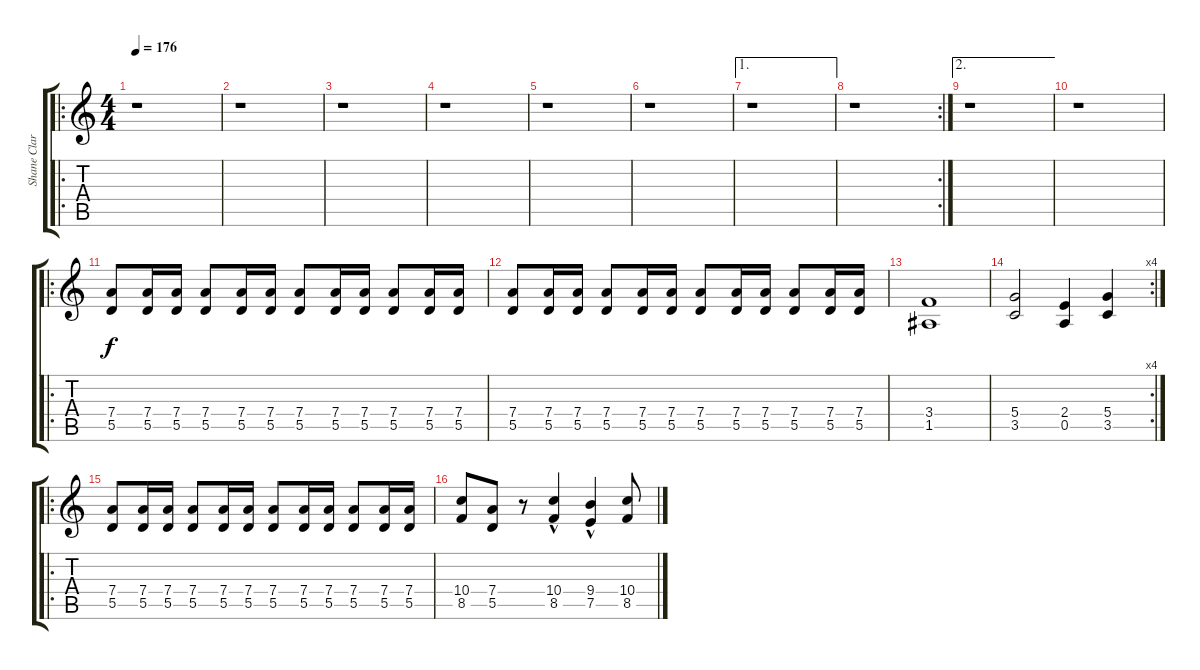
\track ("Shane Clark" "Shane Clar") {instrument distortionguitar}
\staff {score tabs}
\tuning (E4 B3 G3 D3 A2 E2) {hide}
\ro
\ts (4 4)
\tempo 176
\clef g2
\ks c
r.1{dy f instrument distortionguitar} |
r.1 |
r.1 |
r.1 |
r.1 |
r.1 |
\ae 1
r.1 |
\rc 2
r.1 |
\ae 2
r.1 |
r.1 |
\ro
(7.4 5.5).8 (7.4 5.5).16 (7.4 5.5).16 (7.4 5.5).8 (7.4 5.5).16 (7.4 5.5).16 (7.4 5.5).8 (7.4 5.5).16 (7.4 5.5).16 (7.4 5.5).8 (7.4 5.5).16 (7.4 5.5).16 |
(7.4 5.5).8 (7.4 5.5).16 (7.4 5.5).16 (7.4 5.5).8 (7.4 5.5).16 (7.4 5.5).16 (7.4 5.5).8 (7.4 5.5).16 (7.4 5.5).16 (7.4 5.5).8 (7.4 5.5).16 (7.4 5.5).16 |
(3.4 1.5).1 |
\rc 4
(5.4 3.5).2 (2.4 0.5).4 (5.4 3.5).4 |
\ro
(7.4 5.5).8 (7.4 5.5).16 (7.4 5.5).16 (7.4 5.5).8 (7.4 5.5).16 (7.4 5.5).16 (7.4 5.5).8 (7.4 5.5).16 (7.4 5.5).16 (7.4 5.5).8 (7.4 5.5).16 (7.4 5.5).16 |
(10.4 8.5).8 (7.4 5.5).8 r.8 (10.4 8.5{hac}).4 (9.4 7.5{hac}).4 (10.4 8.5).8
